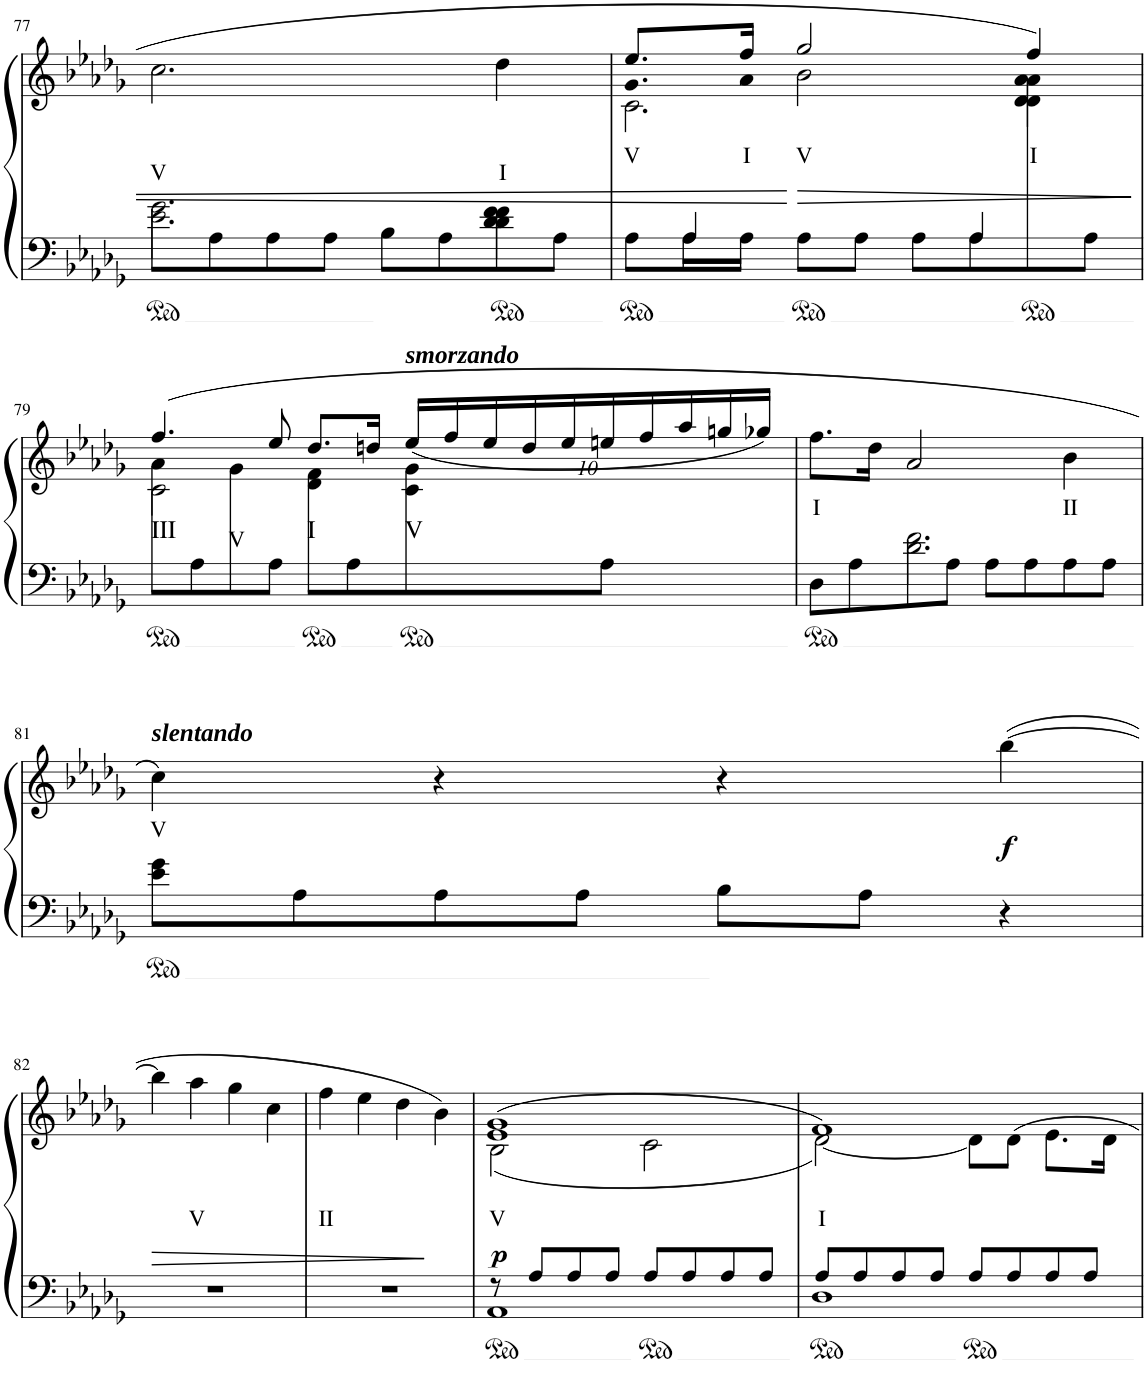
**kern	**kern	**text	**dynam	**harte
*part1	*part1	*part1	*part1	*part1
*staff2	*staff1	*staff1	*staff1/2	*
*I"Piano	*	*	*	*
*I'Pno	*	*	*	*
!!LO:PB:g=z
*clefF4	*clefG2	*	*	*
*k[b-e-a-d-g-]	*k[b-e-a-d-g-]	*	*	*
*M4/4	*M4/4	*	*	*
*met(c)	*met(c)	*	*	*
=77	=77	=77	=77	=77
*^	*	*	*	*
!	!	!	!LO:LY:b	!	!
8e-\ 8g-\L	2.e-\ 2.g-\	2.cc\	V	.	.
8A-\	.	.	.	.	.
8A-\	.	.	.	.	.
8A-\J	.	.	.	.	.
8B-\L	.	.	.	.	.
8A-\	.	.	.	.	.
!	!	!	!LO:LY:b	!	!
8d-\ 8f\	4d-\ 4f\	4dd-\	I	.	.
8A-\J	.	.	.	.	.
=78	=78	=78	=78	=78	=78
*	*	*^	*	*	*
*	*	*	*^	*	*	*
*	*	*	*	*^	*	*	*
!	!	!	!	!	!	!LO:LY:b	!	!
8A-\L	8ryy	8.ee-/L	8.g-\L	2.ryy	2.c\	V	.	.
16A-\L	4A-/	.	.	.	.	.	.	.
!	!	!	!	!	!	!LO:LY:b	!	!
16A-\JJ	.	16ff/Jk	16a-\Jk	.	.	I	.	.
!	!	!	!	!	!	!LO:LY:b	!LO:HP:b	!
8A-\L	.	2gg-/	2b-\	.	.	V	>	.
8A-\J	4ryy	.	.	.	.	.	.	.
8A-\L	.	.	.	.	.	.	.	.
8A-\	4A-/	.	.	.	.	.	.	.
!	!	!	!	!	!	!LO:LY:b	!	!
8ryy	.	4ff/	4d-\ 4a-\	8d-\ 8a-\	4ryy	I	.	.
8A-\J	8ryy	.	.	8ryy	.	.	.	.
*v	*v	*	*	*	*	*	*	*
*	*v	*v	*v	*v	*	*	*
.	.	.	]	.
!!LO:LB:g=z
=79	=79	=79	=79	=79
*	*^	*	*	*
*	*	*^	*	*	*
!	!	!	!	!	!	!LO:H:kt=III
8ryy	(4.ff/	8a-\L	2c\	.	.	N
8A-\	.	8ryy	.	.	.	.
!	!	!	!	!LO:LY:b	!	!
8ryy	.	8g-\	.	V	.	.
8A-\J	8ee-/	8ryy	.	.	.	.
!	!	!	!	!	!	!LO:H:kt=I
8ryy	8.dd-/L	8d-\ 8f\L	2ryy	.	.	N
8A-\	.	8ryy	.	.	.	.
.	16ddn/Jk	.	.	.	.	.
*	*Xbrackettup	*	*	*	*	*
!	!LO:TX:a:Bi:t=smorzando	!	!	!	!	!LO:H:kt=V
8ryy	(40ee-/LL	8c\ 8g-\	.	.	.	N
.	40ff/	.	.	.	.	.
.	40ee-/	.	.	.	.	.
.	40dd/	.	.	.	.	.
.	40ee-/	.	.	.	.	.
8A-\J	40een/	8ryy	.	.	.	.
.	40ff/	.	.	.	.	.
.	40aa-/	.	.	.	.	.
.	40ggn/	.	.	.	.	.
.	40gg-X/JJ)	.	.	.	.	.
*	*v	*v	*v	*	*	*
=80	=80	=80	=80	=80
*^	*	*	*	*
!	!	!	!LO:LY:b	!	!
8D-\L	4ryy	8.ff\L	I	.	.
8A-\	.	.	.	.	.
.	.	16dd-\Jk	.	.	.
8d-\ 8f\	2.d-\ 2.f\	2a-/	.	.	.
8A-\J	.	.	.	.	.
8A-\L	.	.	.	.	.
8A-\	.	.	.	.	.
!	!	!	!LO:LY:b	!	!
8A-\	.	4b-\	II	.	.
8A-\J	.	.	.	.	.
*v	*v	*	*	*	*
!!LO:LB:g=z
=81	=81	=81	=81	=81
!	!LO:TX:a:Bi:t=slentando	!	!	!
!	!	!LO:LY:b	!	!
8e-\ 8g-\L	4cc\)	V	.	.
8A-\	.	.	.	.
8A-\	4r	.	.	.
8A-\J	.	.	.	.
8B-\L	4r	.	.	.
8A-\J	.	.	.	.
!	!	!	!LO:DY:b	!
4r	([4bb-\	.	f	.
!!LO:LB:g=z
=82	=82	=82	=82	=82
!	!	!	!LO:HP:b	!
1r	4bb-\]	.	>	.
!	!	!LO:LY:b	!	!
.	4aa-\	V	.	.
.	4gg-\	.	.	.
.	4cc\	.	.	.
=83	=83	=83	=83	=83
!	!	!LO:LY:b	!	!
1r	4ff\	II	.	.
.	4ee-\	.	.	.
.	4dd-\	.	.	.
.	4b-\)	.	]	.
=84	=84	=84	=84	=84
*^	*^	*	*	*
!	!	!	!	!LO:LY:b	!LO:DY:b	!
8r	1AA-	(1e- 1g-	(2B-\	V	p	.
8A-/L	.	.	.	.	.	.
8A-/	.	.	.	.	.	.
8A-/J	.	.	.	.	.	.
8A-/L	.	.	2c\	.	.	.
8A-/	.	.	.	.	.	.
8A-/	.	.	.	.	.	.
8A-/J	.	.	.	.	.	.
=85	=85	=85	=85	=85	=85	=85
!	!	!	!	!LO:LY:b	!	!
8A-/L	1D-	1f)	[2d-\)	I	.	.
8A-/	.	.	.	.	.	.
8A-/	.	.	.	.	.	.
8A-/J	.	.	.	.	.	.
8A-/L	.	.	8d-\L]	.	.	.
8A-/	.	.	8d-\J	.	.	.
8A-/	.	.	8.e-\L	.	.	.
8A-/J	.	.	.	.	.	.
.	.	.	16d-\Jk	.	.	.
*v	*v	*	*	*	*	*
*	*v	*v	*	*	*
=	=	=	=	=
*-	*-	*-	*-	*-
